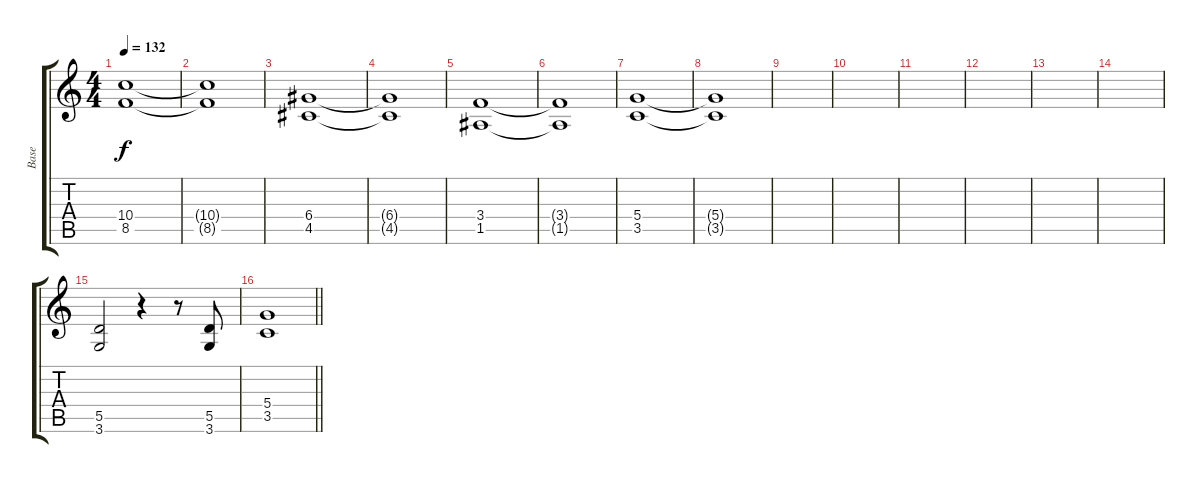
\track ("Base" "Base") {instrument distortionguitar}
\staff {score tabs}
\tuning (E4 B3 G3 D3 A2 E2) {hide}
\ts (4 4)
\tempo 132
\clef g2
\ks c
(10.4 8.5).1{dy f} |
(10.4{t} 8.5{t}).1 |
(6.4 4.5).1 |
(6.4{t} 4.5{t}).1 |
(3.4 1.5).1 |
(3.4{t} 1.5{t}).1 |
(5.4 3.5).1 |
(5.4{t} 3.5{t}).1 |
|
|
|
|
|
|
(5.5 3.6).2 r.4 r.8 (5.5 3.6).8 |
\barLineRight lightlight
(5.4 3.5).1
